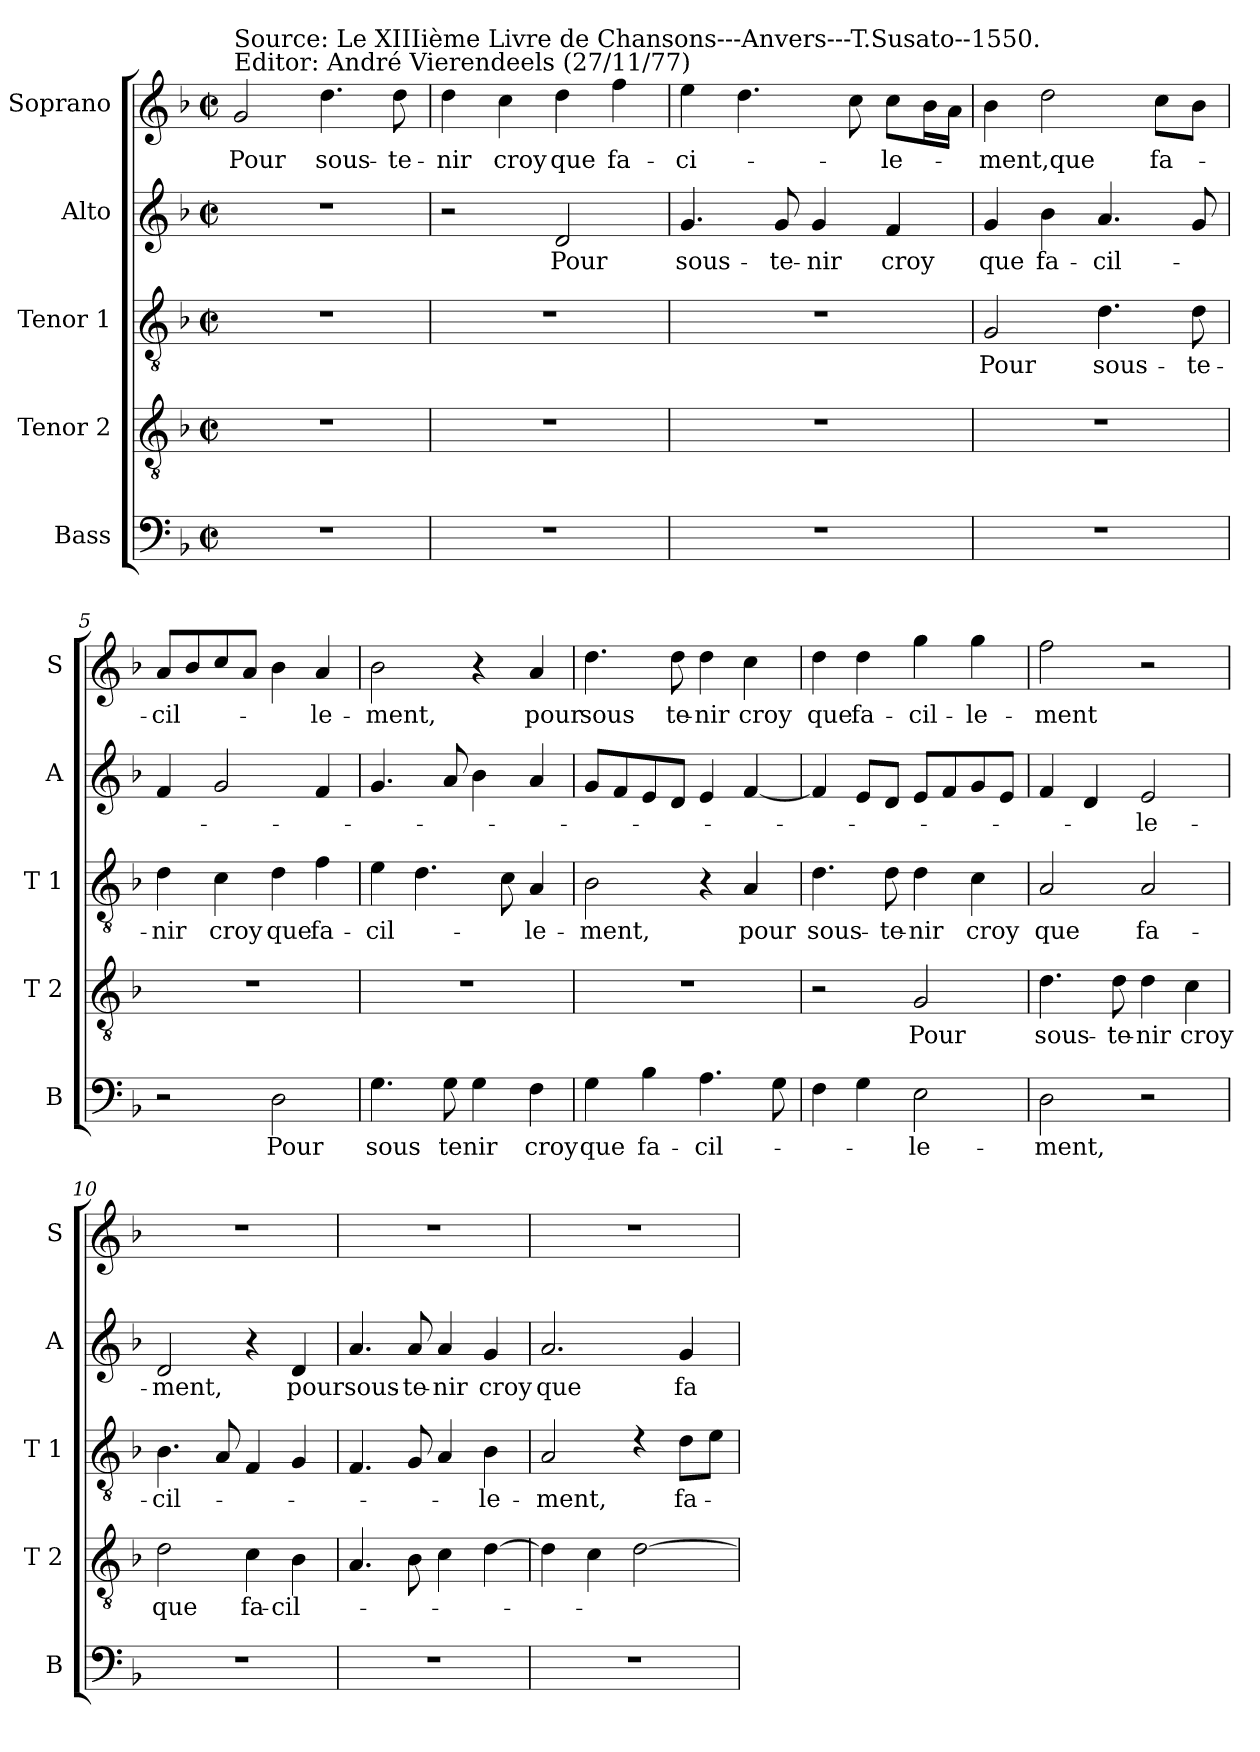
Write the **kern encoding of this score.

**kern	**text	**kern	**text	**kern	**text	**kern	**text	**kern	**text
*part5	*part5	*part4	*part4	*part3	*part3	*part2	*part2	*part1	*part1
*staff5	*staff5	*staff4	*staff4	*staff3	*staff3	*staff2	*staff2	*staff1	*staff1
*I"Bass	*	*I"Tenor 2	*	*I"Tenor 1	*	*I"Alto	*	*I"Soprano	*
*I'B	*	*I'T 2	*	*I'T 1	*	*I'A	*	*I'S	*
*clefF4	*	*clefGv2	*	*clefGv2	*	*clefG2	*	*clefG2	*
*k[b-]	*	*k[b-]	*	*k[b-]	*	*k[b-]	*	*k[b-]	*
*F:	*	*F:	*	*F:	*	*F:	*	*F:	*
*M2/2	*	*M2/2	*	*M2/2	*	*M2/2	*	*M2/2	*
*met(c|)	*	*met(c|)	*	*met(c|)	*	*met(c|)	*	*met(c|)	*
=1	=1	=1	=1	=1	=1	=1	=1	=1	=1
!	!	!	!	!	!	!	!	!LO:TX:a:t=Source&colon; Le XIIIième Livre de Chansons---Anvers---T.Susato--1550.\nEditor&colon; André Vierendeels (27/11/77)	!
1r	.	1r	.	1r	.	1r	.	2g/	Pour
.	.	.	.	.	.	.	.	4.dd\	sous-
.	.	.	.	.	.	.	.	8dd\	-te-
=2	=2	=2	=2	=2	=2	=2	=2	=2	=2
1r	.	1r	.	1r	.	2r	.	4dd\	-nir
.	.	.	.	.	.	.	.	4cc\	croy
.	.	.	.	.	.	2d/	Pour	4dd\	que
.	.	.	.	.	.	.	.	4ff\	fa-
=3	=3	=3	=3	=3	=3	=3	=3	=3	=3
1r	.	1r	.	1r	.	4.g/	sous-	4ee\	-ci-
.	.	.	.	.	.	.	.	4.dd\	.
.	.	.	.	.	.	8g/	-te-	.	.
.	.	.	.	.	.	4g/	-nir	.	.
.	.	.	.	.	.	.	.	8cc\	.
.	.	.	.	.	.	4f/	croy	8cc\L	-le-
.	.	.	.	.	.	.	.	16b-\L	.
.	.	.	.	.	.	.	.	16a\JJ	.
=4	=4	=4	=4	=4	=4	=4	=4	=4	=4
1r	.	1r	.	2G/	Pour	4g/	que	4b-\	-ment,que
.	.	.	.	.	.	4b-\	fa-	2dd\	.
.	.	.	.	4.d\	sous-	4.a/	-cil-	.	.
.	.	.	.	.	.	.	.	8cc\L	fa-
.	.	.	.	8d\	-te-	8g/	.	8b-\J	.
=5	=5	=5	=5	=5	=5	=5	=5	=5	=5
2r	.	1r	.	4d\	-nir	4f/	.	8a/L	-cil-
.	.	.	.	.	.	.	.	8b-/	.
.	.	.	.	4c\	croy	2g/	.	8cc/	.
.	.	.	.	.	.	.	.	8a/J	.
2D\	Pour	.	.	4d\	que	.	.	4b-\	.
.	.	.	.	4f\	fa-	4f/	.	4a/	-le-
=6	=6	=6	=6	=6	=6	=6	=6	=6	=6
4.G\	sous	1r	.	4e\	-cil-	4.g/	.	2b-\	-ment,
.	.	.	.	4.d\	.	.	.	.	.
8G\	tenir	.	.	.	.	8a/	.	.	.
4G\	.	.	.	.	.	4b-\	.	4r	.
.	.	.	.	8c\	.	.	.	.	.
4F\	croy	.	.	4A/	-le-	4a/	.	4a/	pour
!!LO:LB:g=z
=7	=7	=7	=7	=7	=7	=7	=7	=7	=7
4G\	que	1r	.	2B-\	-ment,	8g/L	.	4.dd\	sous
.	.	.	.	.	.	8f/	.	.	.
4B-\	fa-	.	.	.	.	8e/	.	.	.
.	.	.	.	.	.	8d/J	.	8dd\	te-
4.A\	-cil-	.	.	4r	.	4e/	.	4dd\	-nir
.	.	.	.	4A/	pour	[4f/	.	4cc\	croy
8G\	.	.	.	.	.	.	.	.	.
=8	=8	=8	=8	=8	=8	=8	=8	=8	=8
4F\	.	2r	.	4.d\	sous-	4f/]	.	4dd\	que
4G\	.	.	.	.	.	8e/L	.	4dd\	fa-
.	.	.	.	8d\	-te-	8d/J	.	.	.
2E\	-le-	2G/	Pour	4d\	-nir	8e/L	.	4gg\	-cil-
.	.	.	.	.	.	8f/	.	.	.
.	.	.	.	4c\	croy	8g/	.	4gg\	-le-
.	.	.	.	.	.	8e/J	.	.	.
=9	=9	=9	=9	=9	=9	=9	=9	=9	=9
2D\	-ment,	4.d\	sous-	2A/	que	4f/	.	2ff\	-ment-
.	.	.	.	.	.	4d/	.	.	.
.	.	8d\	-te-	.	.	.	.	.	.
2r	.	4d\	-nir	2A/	fa-	2e/	-le-	2r	.
.	.	4c\	croy	.	.	.	.	.	.
=10	=10	=10	=10	=10	=10	=10	=10	=10	=10
1r	.	2d\	que	4.B-\	-cil-	2d/	-ment,	1r	.
.	.	.	.	8A/	.	.	.	.	.
.	.	4c\	fa-	4F/	.	4r	.	.	.
.	.	4B-\	-cil-	4G/	.	4d/	pour	.	.
=11	=11	=11	=11	=11	=11	=11	=11	=11	=11
1r	.	4.A/	.	4.F/	.	4.a/	sous-	1r	.
.	.	8B-\	.	8G/	.	8a/	-te-	.	.
.	.	4c\	.	4A/	.	4a/	-nir	.	.
.	.	[4d\	.	4B-\	-le-	4g/	croy	.	.
=12	=12	=12	=12	=12	=12	=12	=12	=12	=12
1r	.	4d\]	.	2A/	-ment,	2.a/	que	1r	.
.	.	4c\	.	.	.	.	.	.	.
.	.	[2d\	.	4rc	.	.	.	.	.
.	.	.	.	8d\L	fa-	4g/	fa-	.	.
.	.	.	.	8e\J	.	.	.	.	.
=	=	=	=	=	=	=	=	=	=
*-	*-	*-	*-	*-	*-	*-	*-	*-	*-
